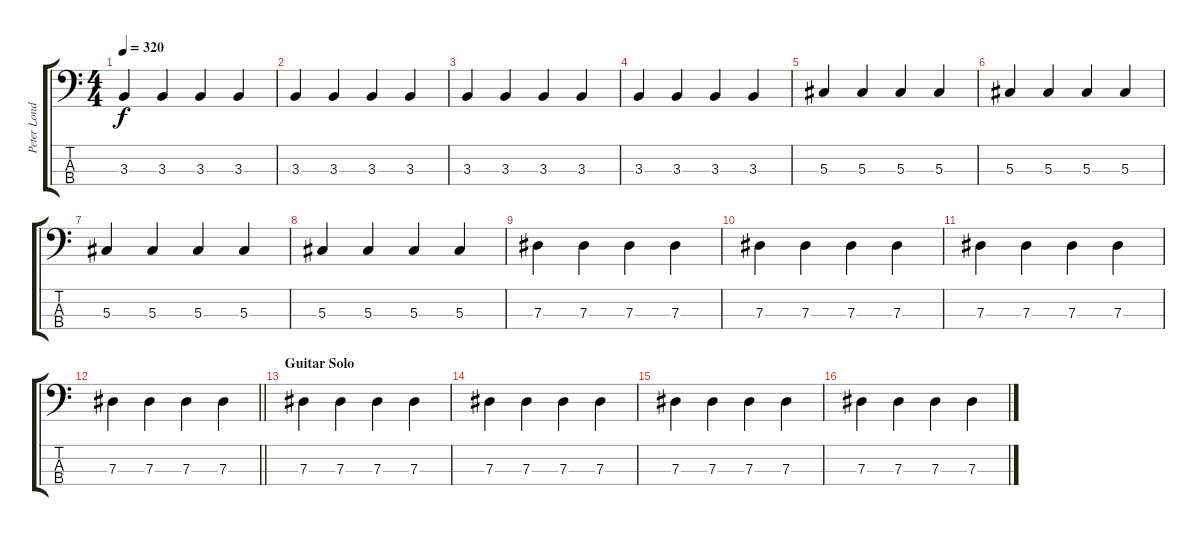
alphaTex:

\track ("Peter London (Bass)" "Peter Lond") {instrument electricbassfinger}
\staff {score tabs}
\tuning (Gb2 Db2 Ab1 Eb1) {hide}
\ts (4 4)
\tempo 320
\clef f4
\ks c
3.3.4{dy f} 3.3.4 3.3.4 3.3.4 |
3.3.4 3.3.4 3.3.4 3.3.4 |
3.3.4 3.3.4 3.3.4 3.3.4 |
3.3.4 3.3.4 3.3.4 3.3.4 |
5.3.4 5.3.4 5.3.4 5.3.4 |
5.3.4 5.3.4 5.3.4 5.3.4 |
5.3.4 5.3.4 5.3.4 5.3.4 |
5.3.4 5.3.4 5.3.4 5.3.4 |
7.3.4 7.3.4 7.3.4 7.3.4 |
7.3.4 7.3.4 7.3.4 7.3.4 |
7.3.4 7.3.4 7.3.4 7.3.4 |
\barLineRight lightlight
7.3.4 7.3.4 7.3.4 7.3.4 |
\section ("" "Guitar Solo")
7.3.4 7.3.4 7.3.4 7.3.4 |
7.3.4 7.3.4 7.3.4 7.3.4 |
7.3.4 7.3.4 7.3.4 7.3.4 |
7.3.4 7.3.4 7.3.4 7.3.4
